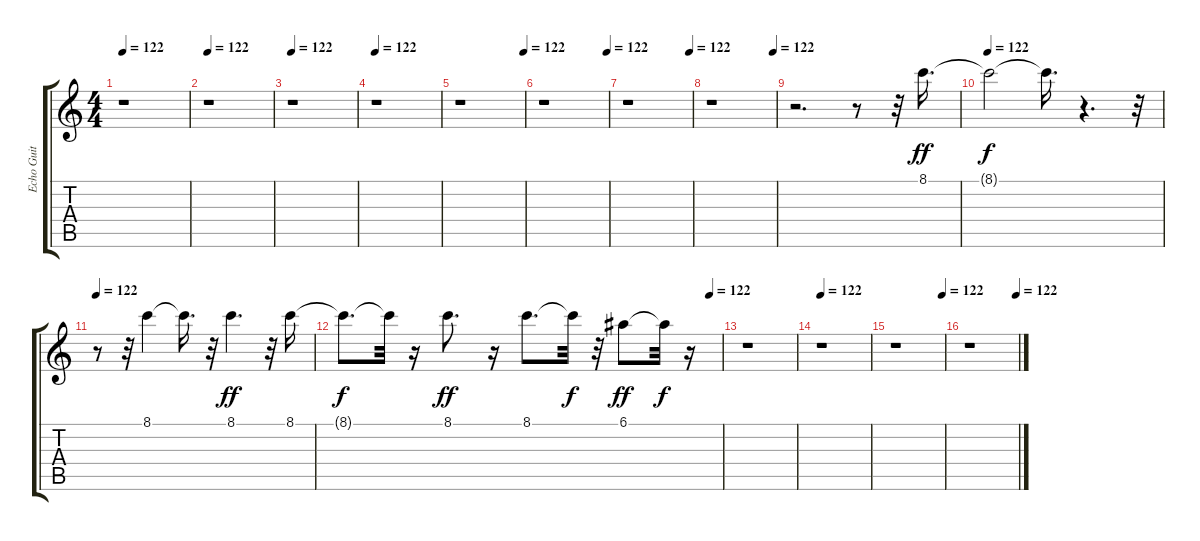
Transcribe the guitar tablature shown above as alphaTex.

\track ("Echo Guit" "Echo Guit") {instrument distortionguitar}
\staff {score tabs}
\tuning (E4 B3 G3 D3 A2 E2) {hide}
\ts (4 4)
\tempo 122
\clef g2
\ks c
r.1{dy ff} |
\tempo 122
r.1 |
\tempo 122
r.1 |
\tempo 122
r.1 |
\tempo (122 1)
r.1 |
\tempo (122 0.9895833333333334)
r.1 |
\tempo (122 0.96875)
r.1 |
\tempo (122 0.96875)
r.1 |
r.2{d} r.8 r.32 8.1.16{d} |
\tempo 122
8.1{t}.2{dy f} 8.1{t}.16{d} r.4{d} r.32 |
\tempo 122
r.8 r.32 8.1.4 8.1{t}.16{d} r.32 8.1.4{d dy ff} r.32 8.1.16 |
\tempo (122 0.96875)
8.1{t}.8{d dy f} 8.1{t}.32 r.16 8.1.8{d dy ff} r.16 8.1.8{d} 8.1{t}.32{dy f} r.32 6.1.8{dy ff} 6.1{t}.32{dy f} r.16 |
r.1 |
\tempo 122
r.1 |
\tempo (122 0.96875)
r.1 |
\tempo (122 0.96875)
r.1
